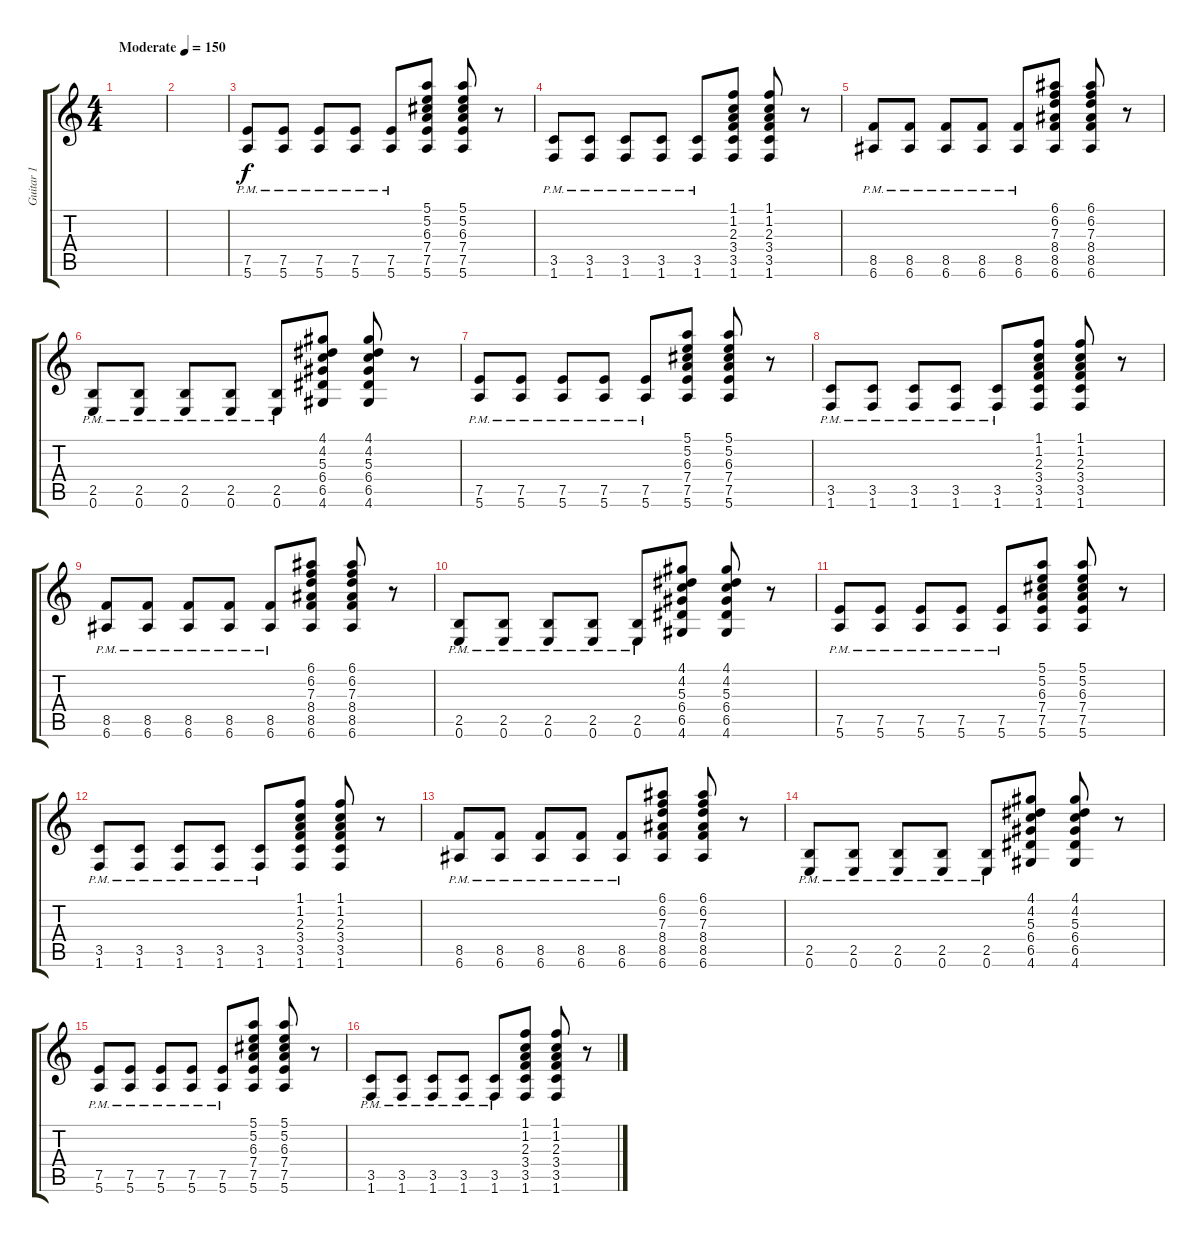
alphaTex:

\track ("Guitar 1" "Guitar 1") {instrument overdrivenguitar}
\staff {score tabs}
\tuning (E4 B3 G3 D3 A2 E2) {hide}
\ts (4 4)
\tempo (150 "Moderate")
\clef g2
\ks c
|
|
(7.5{pm} 5.6{pm}).8 (7.5{pm} 5.6{pm}).8 (7.5{pm} 5.6{pm}).8 (7.5{pm} 5.6{pm}).8 (7.5{pm} 5.6{pm}).8 (5.1 5.2 6.3 7.4 7.5 5.6).8 (5.1 5.2 6.3 7.4 7.5 5.6).8 r.8 |
(3.5{pm} 1.6{pm}).8 (3.5{pm} 1.6{pm}).8 (3.5{pm} 1.6{pm}).8 (3.5{pm} 1.6{pm}).8 (3.5{pm} 1.6{pm}).8 (1.1 1.2 2.3 3.4 3.5 1.6).8 (1.1 1.2 2.3 3.4 3.5 1.6).8 r.8 |
(8.5{pm} 6.6{pm}).8 (8.5{pm} 6.6{pm}).8 (8.5{pm} 6.6{pm}).8 (8.5{pm} 6.6{pm}).8 (8.5{pm} 6.6{pm}).8 (6.1 6.2 7.3 8.4 8.5 6.6).8 (6.1 6.2 7.3 8.4 8.5 6.6).8 r.8 |
(2.5{pm} 0.6{pm}).8 (2.5{pm} 0.6{pm}).8 (2.5{pm} 0.6{pm}).8 (2.5{pm} 0.6{pm}).8 (2.5{pm} 0.6{pm}).8 (4.1 4.2 5.3 6.4 6.5 4.6).8 (4.1 4.2 5.3 6.4 6.5 4.6).8 r.8 |
(7.5{pm} 5.6{pm}).8 (7.5{pm} 5.6{pm}).8 (7.5{pm} 5.6{pm}).8 (7.5{pm} 5.6{pm}).8 (7.5{pm} 5.6{pm}).8 (5.1 5.2 6.3 7.4 7.5 5.6).8 (5.1 5.2 6.3 7.4 7.5 5.6).8 r.8 |
(3.5{pm} 1.6{pm}).8 (3.5{pm} 1.6{pm}).8 (3.5{pm} 1.6{pm}).8 (3.5{pm} 1.6{pm}).8 (3.5{pm} 1.6{pm}).8 (1.1 1.2 2.3 3.4 3.5 1.6).8 (1.1 1.2 2.3 3.4 3.5 1.6).8 r.8 |
(8.5{pm} 6.6{pm}).8 (8.5{pm} 6.6{pm}).8 (8.5{pm} 6.6{pm}).8 (8.5{pm} 6.6{pm}).8 (8.5{pm} 6.6{pm}).8 (6.1 6.2 7.3 8.4 8.5 6.6).8 (6.1 6.2 7.3 8.4 8.5 6.6).8 r.8 |
(2.5{pm} 0.6{pm}).8 (2.5{pm} 0.6{pm}).8 (2.5{pm} 0.6{pm}).8 (2.5{pm} 0.6{pm}).8 (2.5{pm} 0.6{pm}).8 (4.1 4.2 5.3 6.4 6.5 4.6).8 (4.1 4.2 5.3 6.4 6.5 4.6).8 r.8 |
(7.5{pm} 5.6{pm}).8 (7.5{pm} 5.6{pm}).8 (7.5{pm} 5.6{pm}).8 (7.5{pm} 5.6{pm}).8 (7.5{pm} 5.6{pm}).8 (5.1 5.2 6.3 7.4 7.5 5.6).8 (5.1 5.2 6.3 7.4 7.5 5.6).8 r.8 |
(3.5{pm} 1.6{pm}).8 (3.5{pm} 1.6{pm}).8 (3.5{pm} 1.6{pm}).8 (3.5{pm} 1.6{pm}).8 (3.5{pm} 1.6{pm}).8 (1.1 1.2 2.3 3.4 3.5 1.6).8 (1.1 1.2 2.3 3.4 3.5 1.6).8 r.8 |
(8.5{pm} 6.6{pm}).8 (8.5{pm} 6.6{pm}).8 (8.5{pm} 6.6{pm}).8 (8.5{pm} 6.6{pm}).8 (8.5{pm} 6.6{pm}).8 (6.1 6.2 7.3 8.4 8.5 6.6).8 (6.1 6.2 7.3 8.4 8.5 6.6).8 r.8 |
(2.5{pm} 0.6{pm}).8 (2.5{pm} 0.6{pm}).8 (2.5{pm} 0.6{pm}).8 (2.5{pm} 0.6{pm}).8 (2.5{pm} 0.6{pm}).8 (4.1 4.2 5.3 6.4 6.5 4.6).8 (4.1 4.2 5.3 6.4 6.5 4.6).8 r.8 |
(7.5{pm} 5.6{pm}).8 (7.5{pm} 5.6{pm}).8 (7.5{pm} 5.6{pm}).8 (7.5{pm} 5.6{pm}).8 (7.5{pm} 5.6{pm}).8 (5.1 5.2 6.3 7.4 7.5 5.6).8 (5.1 5.2 6.3 7.4 7.5 5.6).8 r.8 |
(3.5{pm} 1.6{pm}).8 (3.5{pm} 1.6{pm}).8 (3.5{pm} 1.6{pm}).8 (3.5{pm} 1.6{pm}).8 (3.5{pm} 1.6{pm}).8 (1.1 1.2 2.3 3.4 3.5 1.6).8 (1.1 1.2 2.3 3.4 3.5 1.6).8 r.8
